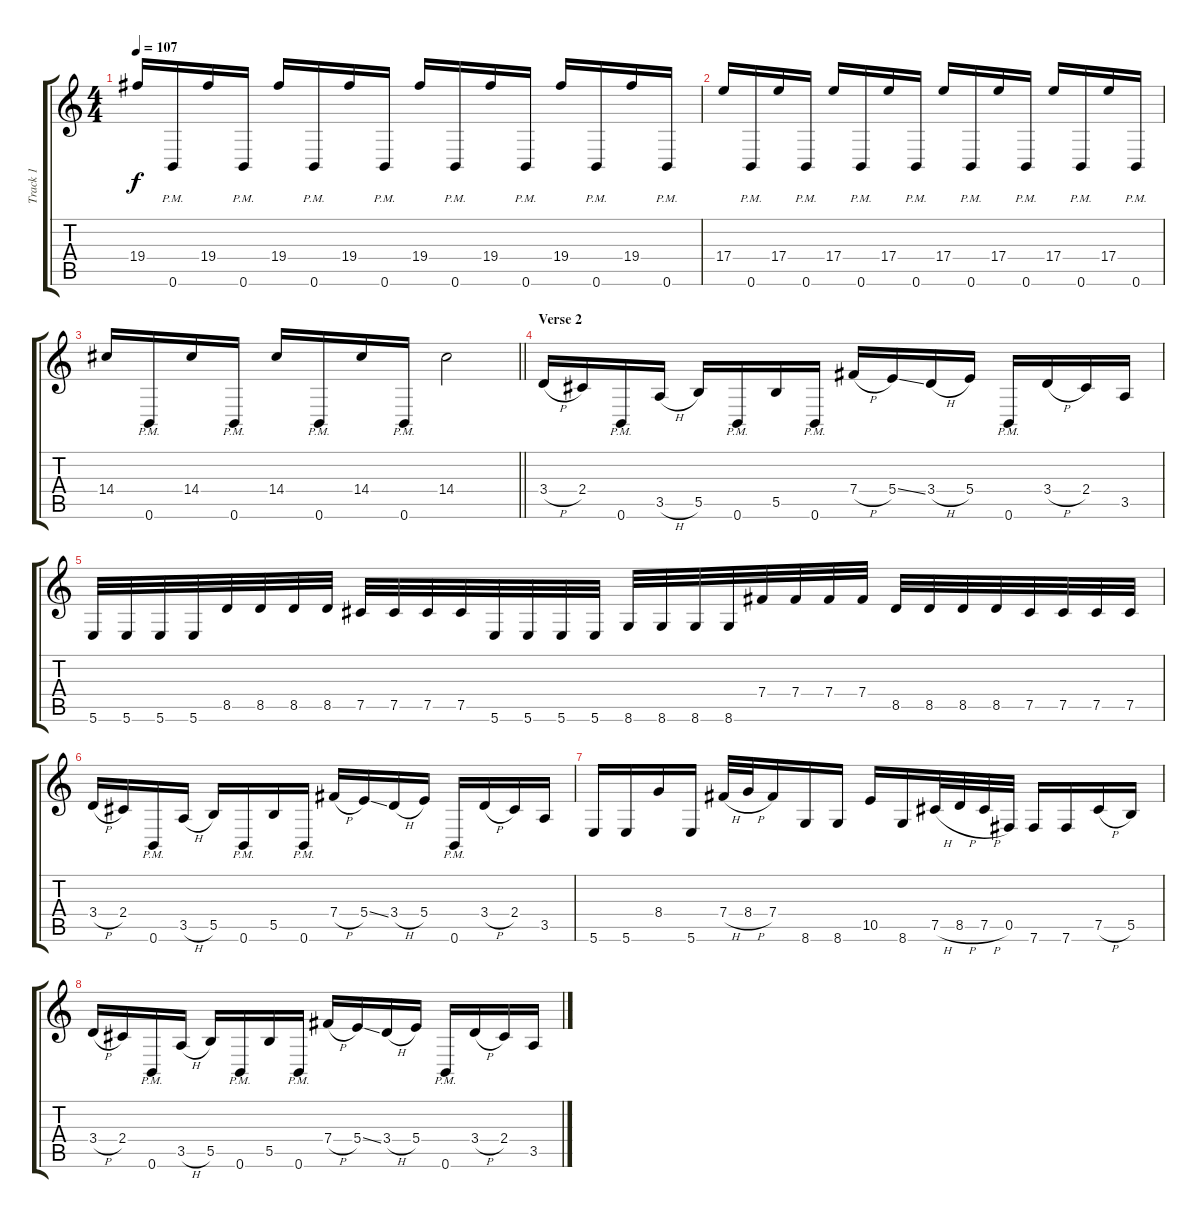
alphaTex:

\track ("Track 1" "Track 1") {instrument distortionguitar}
\staff {score tabs}
\tuning (Db4 Ab3 E3 B2 Gb2 B1) {hide}
\ts (4 4)
\tempo 107
\clef g2
\ks c
19.4.16{dy f} 0.6{pm}.16 19.4.16 0.6{pm}.16 19.4.16 0.6{pm}.16 19.4.16 0.6{pm}.16 19.4.16 0.6{pm}.16 19.4.16 0.6{pm}.16 19.4.16 0.6{pm}.16 19.4.16 0.6{pm}.16 |
17.4.16 0.6{pm}.16 17.4.16 0.6{pm}.16 17.4.16 0.6{pm}.16 17.4.16 0.6{pm}.16 17.4.16 0.6{pm}.16 17.4.16 0.6{pm}.16 17.4.16 0.6{pm}.16 17.4.16 0.6{pm}.16 |
\barLineRight lightlight
14.4.16 0.6{pm}.16 14.4.16 0.6{pm}.16 14.4.16 0.6{pm}.16 14.4.16 0.6{pm}.16 14.4.2 |
\section ("" "Verse 2")
3.4{h}.16 2.4.16 0.6{pm}.16 3.5{h}.16 5.5.16 0.6{pm}.16 5.5.16 0.6{pm}.16 7.4{h}.16 5.4{ss}.16 3.4{h}.16 5.4.16 0.6{pm}.16 3.4{h}.16 2.4.16 3.5.16 |
5.6.32 5.6.32 5.6.32 5.6.32 8.5.32 8.5.32 8.5.32 8.5.32 7.5.32 7.5.32 7.5.32 7.5.32 5.6.32 5.6.32 5.6.32 5.6.32 8.6.32 8.6.32 8.6.32 8.6.32 7.4.32 7.4.32 7.4.32 7.4.32 8.5.32 8.5.32 8.5.32 8.5.32 7.5.32 7.5.32 7.5.32 7.5.32 |
3.4{h}.16 2.4.16 0.6{pm}.16 3.5{h}.16 5.5.16 0.6{pm}.16 5.5.16 0.6{pm}.16 7.4{h}.16 5.4{ss}.16 3.4{h}.16 5.4.16 0.6{pm}.16 3.4{h}.16 2.4.16 3.5.16 |
5.6.16 5.6.16 8.4.16 5.6.16 7.4{h}.32 8.4{h}.32 7.4.16 8.6.16 8.6.16 10.5.16 8.6.16 7.5{h}.32 8.5{h}.32 7.5{h}.32 0.5.32 7.6.16 7.6.16 7.5{h}.16 5.5.16 |
3.4{h}.16 2.4.16 0.6{pm}.16 3.5{h}.16 5.5.16 0.6{pm}.16 5.5.16 0.6{pm}.16 7.4{h}.16 5.4{ss}.16 3.4{h}.16 5.4.16 0.6{pm}.16 3.4{h}.16 2.4.16 3.5.16
